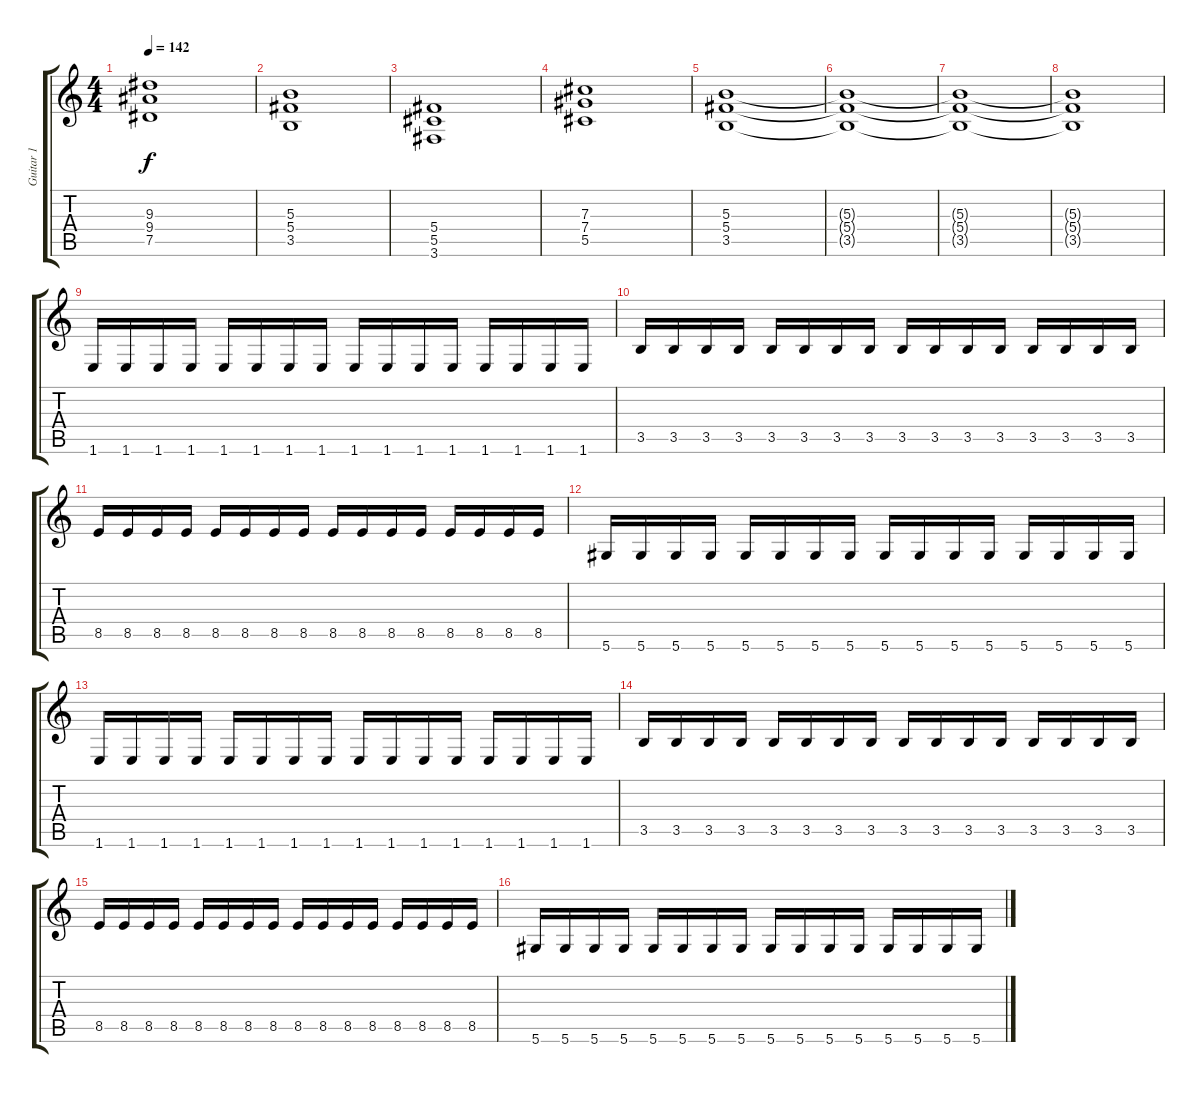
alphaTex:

\track ("Guitar 1" "Guitar 1") {instrument distortionguitar}
\staff {score tabs}
\tuning (Eb4 Bb3 Gb3 Db3 Ab2 Eb2) {hide}
\ts (4 4)
\tempo 142
\clef g2
\ks c
(9.3 9.4 7.5).1{dy f} |
(5.3 5.4 3.5).1 |
(5.4 5.5 3.6).1 |
(7.3 7.4 5.5).1 |
(5.3 5.4 3.5).1 |
(5.3{t} 5.4{t} 3.5{t}).1 |
(5.3{t} 5.4{t} 3.5{t}).1 |
(5.3{t} 5.4{t} 3.5{t}).1 |
1.6.16 1.6.16 1.6.16 1.6.16 1.6.16 1.6.16 1.6.16 1.6.16 1.6.16 1.6.16 1.6.16 1.6.16 1.6.16 1.6.16 1.6.16 1.6.16 |
3.5.16 3.5.16 3.5.16 3.5.16 3.5.16 3.5.16 3.5.16 3.5.16 3.5.16 3.5.16 3.5.16 3.5.16 3.5.16 3.5.16 3.5.16 3.5.16 |
8.5.16 8.5.16 8.5.16 8.5.16 8.5.16 8.5.16 8.5.16 8.5.16 8.5.16 8.5.16 8.5.16 8.5.16 8.5.16 8.5.16 8.5.16 8.5.16 |
5.6.16 5.6.16 5.6.16 5.6.16 5.6.16 5.6.16 5.6.16 5.6.16 5.6.16 5.6.16 5.6.16 5.6.16 5.6.16 5.6.16 5.6.16 5.6.16 |
1.6.16 1.6.16 1.6.16 1.6.16 1.6.16 1.6.16 1.6.16 1.6.16 1.6.16 1.6.16 1.6.16 1.6.16 1.6.16 1.6.16 1.6.16 1.6.16 |
3.5.16 3.5.16 3.5.16 3.5.16 3.5.16 3.5.16 3.5.16 3.5.16 3.5.16 3.5.16 3.5.16 3.5.16 3.5.16 3.5.16 3.5.16 3.5.16 |
8.5.16 8.5.16 8.5.16 8.5.16 8.5.16 8.5.16 8.5.16 8.5.16 8.5.16 8.5.16 8.5.16 8.5.16 8.5.16 8.5.16 8.5.16 8.5.16 |
5.6.16 5.6.16 5.6.16 5.6.16 5.6.16 5.6.16 5.6.16 5.6.16 5.6.16 5.6.16 5.6.16 5.6.16 5.6.16 5.6.16 5.6.16 5.6.16
